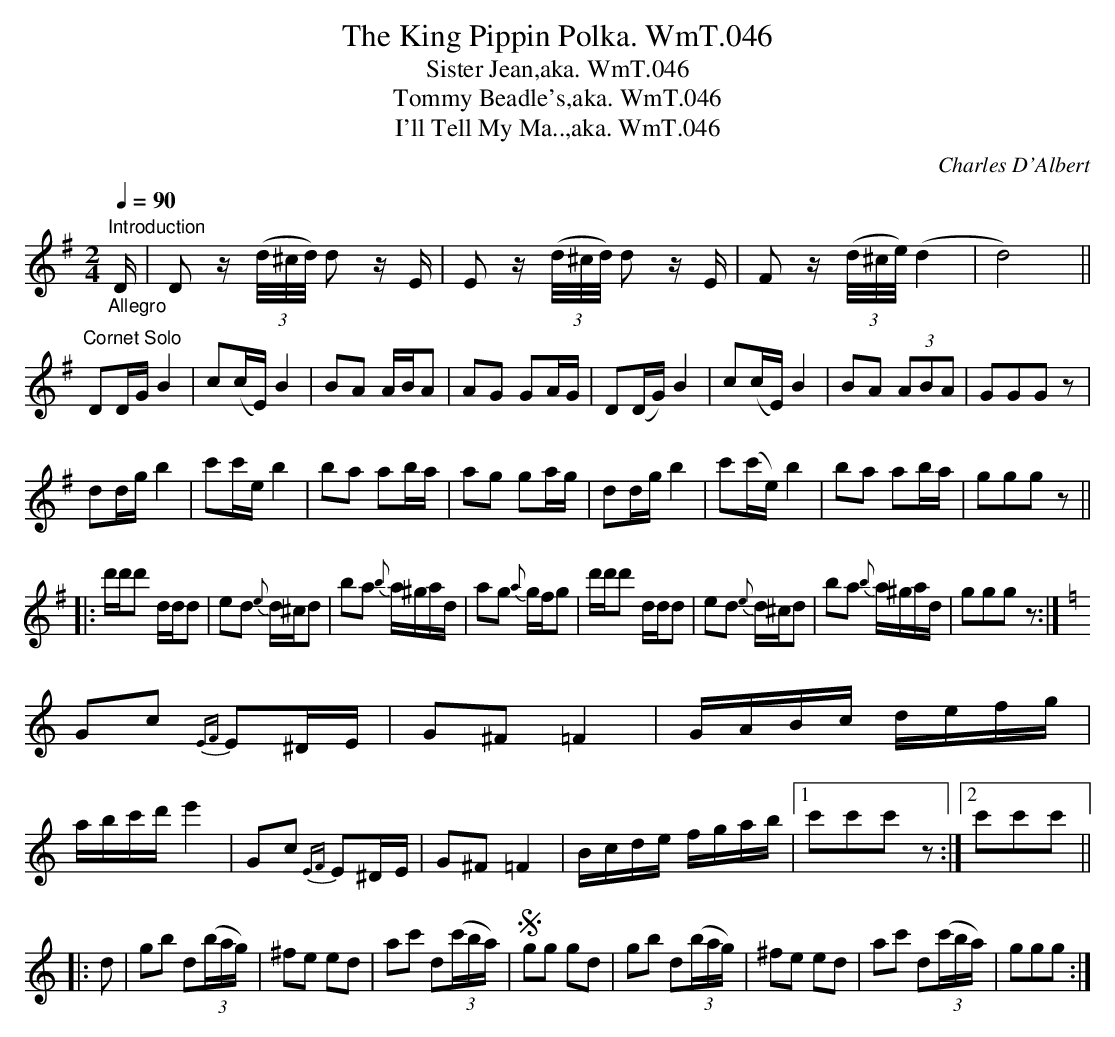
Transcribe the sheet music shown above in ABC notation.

X:1
T:King Pippin Polka. WmT.046, The
T:Sister Jean,aka. WmT.046
T:Tommy Beadle's,aka. WmT.046
T:I'll Tell My Ma..,aka. WmT.046
C:Charles D'Albert
M:2/4
L:1/8
Q:1/4=90
K:G
"Introduction""_Allegro"D/|D z/ ((3d//^c//d//) d z/E/|E z/((3d//^c//d//) d z/ E/|F z/((3d//^c//e//) (d2|d4)||
"Cornet Solo"DD/G/ B2|c(c/E/) B2|BA A/B/A|AG GA/G/|D(D/G/) B2|c(c/E/) B2|BA (3ABA|GGG z|
dd/g/  b2|c'c'/e/ b2|ba ab/a/|ag ga/g/|dd/g/  b2|c'(c'/e/) b2|ba ab/a/|ggg z||
|:d'/d'/d' d/d/d|ed {e}d/^c/d|ba {b}a/^g/a/d/|ag {a}g/f/g|d'/d'/d' d/d/d|ed {e}d/^c/d|ba {b}a/^g/a/d/|ggg z:|
[K:C]Gc {EF}E^D/E/|G^F =F2|G/A/B/c/ d/e/f/g/|a/b/c'/d'/ e'2|Gc {EF}E^D/E/|G^F =F2|B/c/d/e/ f/g/a/b/|1c'c'c'z:|2c'c'c'||
|:d|gb d((3b/a/g/)|^fe ed|ac' d((3c'/b/a/)|!segno!gg gd|gb d((3b/a/g/)|^fe ed|ac' d((3c'/b/a/)|ggg:|
